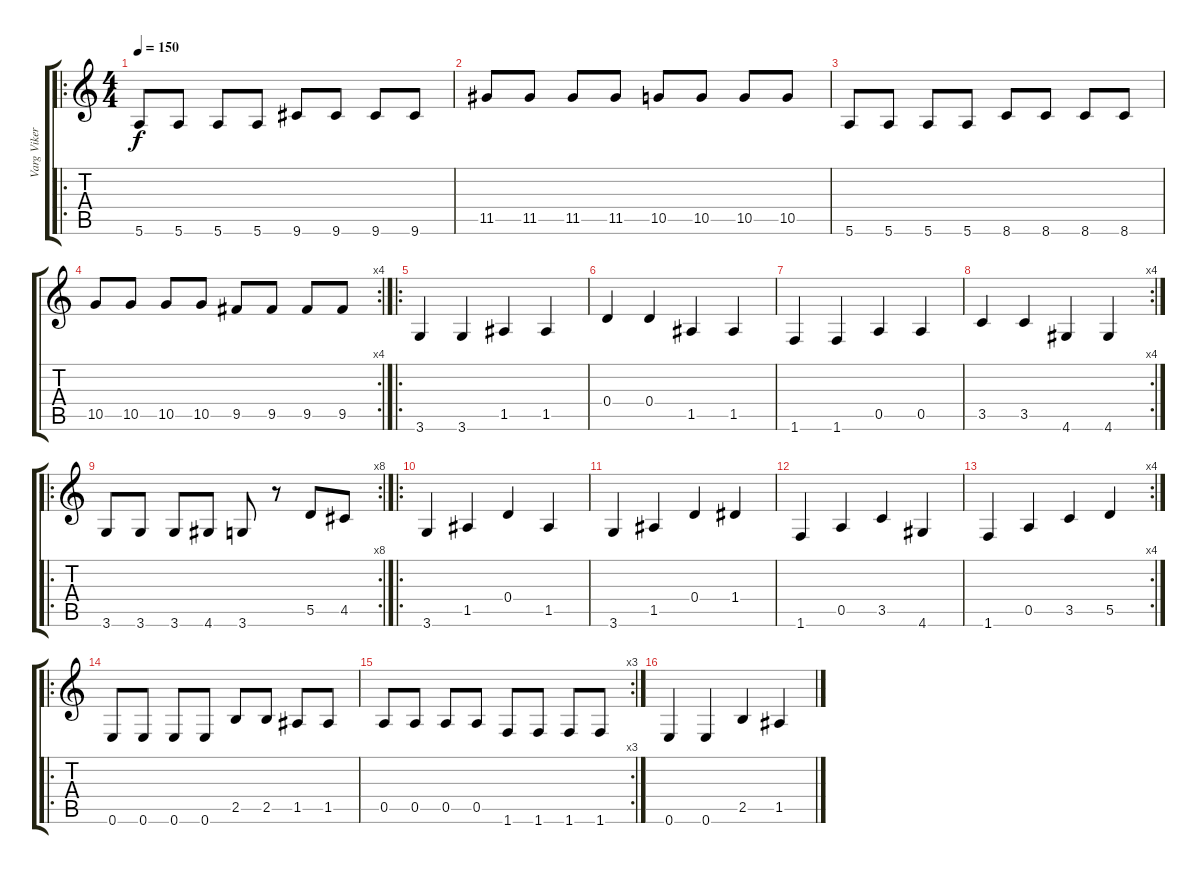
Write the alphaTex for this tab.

\track ("Varg Vikernes" "Varg Viker") {instrument contrabass}
\staff {score tabs}
\tuning (E4 B3 G3 D3 A2 E2) {hide}
\ro
\ts (4 4)
\tempo 150
\clef g2
\ks c
5.6.8{dy f instrument contrabass} 5.6.8 5.6.8 5.6.8 9.6.8 9.6.8 9.6.8 9.6.8 |
11.5.8 11.5.8 11.5.8 11.5.8 10.5.8 10.5.8 10.5.8 10.5.8 |
5.6.8 5.6.8 5.6.8 5.6.8 8.6.8 8.6.8 8.6.8 8.6.8 |
\rc 4
10.5.8 10.5.8 10.5.8 10.5.8 9.5.8 9.5.8 9.5.8 9.5.8 |
\ro
3.6.4 3.6.4 1.5.4 1.5.4 |
0.4.4 0.4.4 1.5.4 1.5.4 |
1.6.4 1.6.4 0.5.4 0.5.4 |
\rc 4
3.5.4 3.5.4 4.6.4 4.6.4 |
\ro
\rc 8
3.6.8 3.6.8 3.6.8 4.6.8 3.6.8 r.8 5.5.8 4.5.8 |
\ro
3.6.4 1.5.4 0.4.4 1.5.4 |
3.6.4 1.5.4 0.4.4 1.4.4 |
1.6.4 0.5.4 3.5.4 4.6.4 |
\rc 4
1.6.4 0.5.4 3.5.4 5.5.4 |
\ro
0.6.8 0.6.8 0.6.8 0.6.8 2.5.8 2.5.8 1.5.8 1.5.8 |
\rc 3
0.5.8 0.5.8 0.5.8 0.5.8 1.6.8 1.6.8 1.6.8 1.6.8 |
0.6.4 0.6.4 2.5.4 1.5.4
